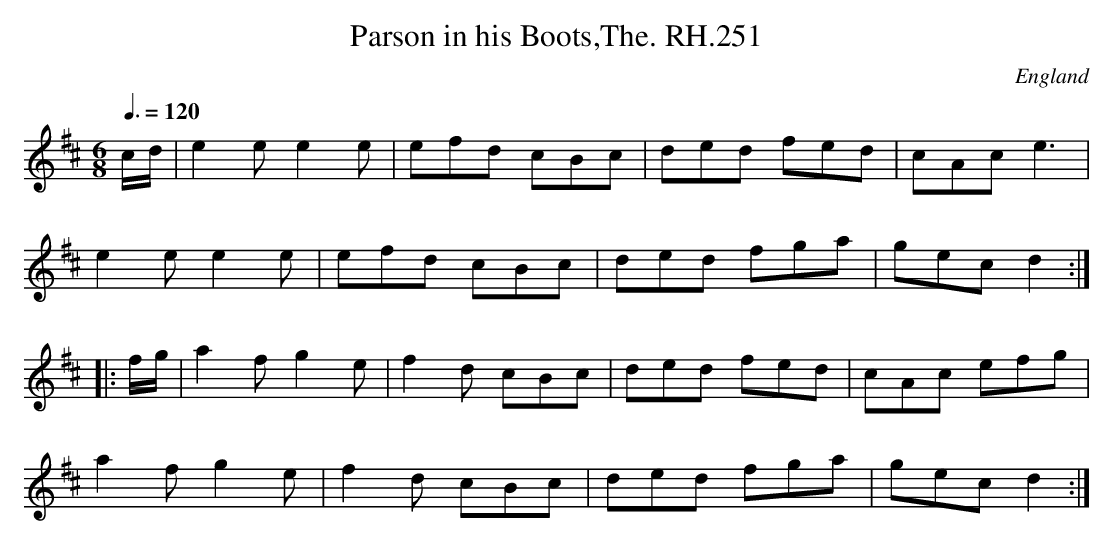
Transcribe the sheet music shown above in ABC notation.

X:1
T:Parson in his Boots,The. RH.251
L:1/8
M:6/8
O:England
Q:3/8=120
K:D
c/d/|e2e e2e|efd cBc|ded fed|cAc e3|!
e2e e2e|efd cBc|ded fga|gec d2:|!
|:f/g/|a2f g2e|f2d cBc|ded fed|cAc efg|!
a2f g2e|f2d cBc|ded fga|gec d2:|
